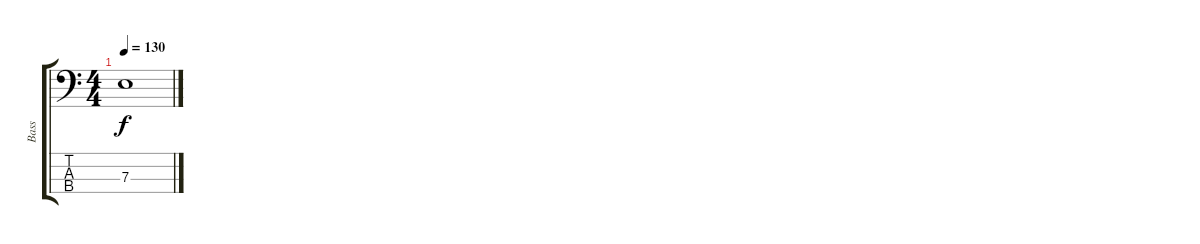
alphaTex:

\track ("Bass" "Bass") {instrument electricbassfinger}
\staff {score tabs}
\tuning (G2 D2 A1 E1) {hide}
\ts (4 4)
\tempo 130
\clef f4
\ks c
7.3{t}.1{dy f}
